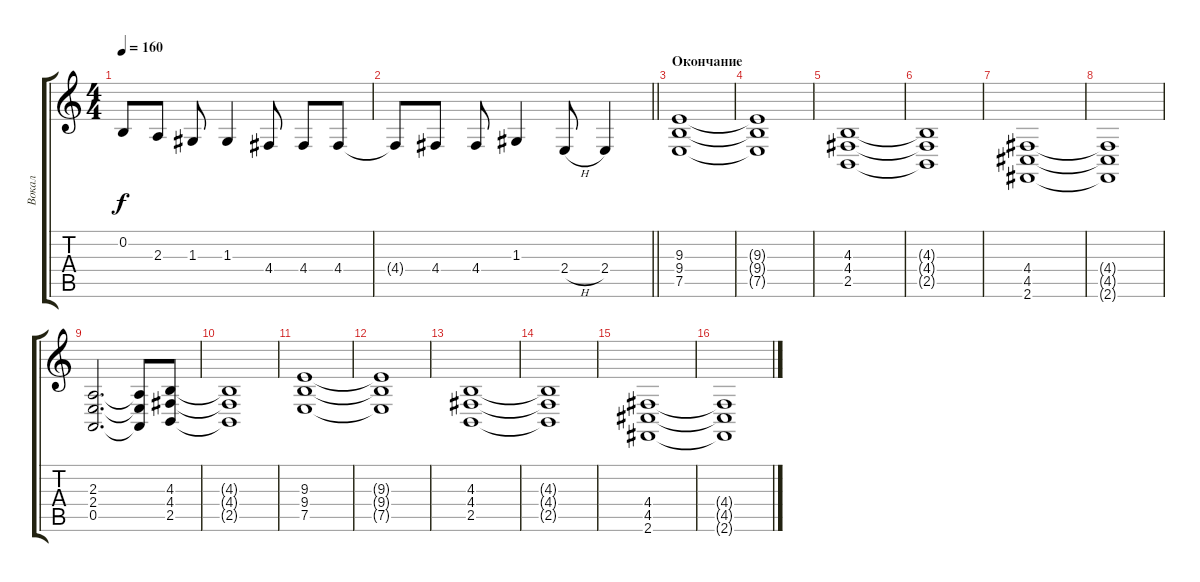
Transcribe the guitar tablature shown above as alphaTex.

\track ("Вокал" "Вокал") {instrument lead2sawtooth}
\staff {score tabs}
\tuning (E4 B3 G3 D3 A2 E2) {hide}
\ts (4 4)
\tempo 160
\clef g2
\ks c
0.2{t}.8{dy f} 2.3.8 1.3.8 1.3.4 4.4.8 4.4.8 4.4.8 |
\barLineRight lightlight
4.4{t}.8 4.4.8 4.4.8 1.3.4 2.4{h}.8 2.4.4 |
\section ("" "Окончание")
(9.3 9.4 7.5).1{volume 12 instrument distortionguitar} |
(9.3{t} 9.4{t} 7.5{t}).1 |
(4.3 4.4 2.5).1 |
(4.3{t} 4.4{t} 2.5{t}).1 |
(4.4 4.5 2.6).1 |
(4.4{t} 4.5{t} 2.6{t}).1 |
(2.3 2.4 0.5).2{d} (2.3{t} 2.4{t} 0.5{t}).8 (4.3 4.4 2.5).8 |
(4.3{t} 4.4{t} 2.5{t}).1 |
(9.3 9.4 7.5).1 |
(9.3{t} 9.4{t} 7.5{t}).1 |
(4.3 4.4 2.5).1 |
(4.3{t} 4.4{t} 2.5{t}).1 |
(4.4 4.5 2.6).1 |
(4.4{t} 4.5{t} 2.6{t}).1
